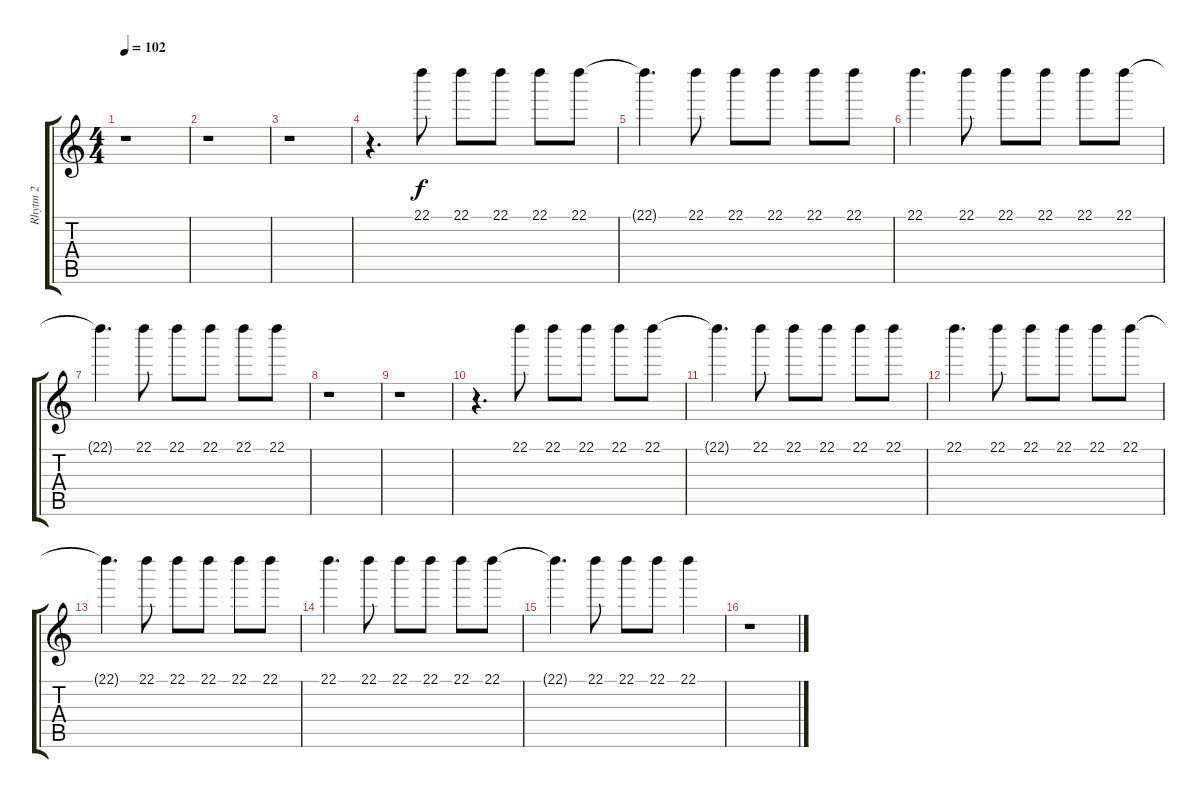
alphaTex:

\track ("Rhytm 2" "Rhytm 2") {instrument electricguitarclean}
\staff {score tabs}
\tuning (E4 B3 G3 D3 A2 E2) {hide}
\ts (4 4)
\tempo 102
\clef g2
\ks c
r.1{dy f} |
r.1 |
r.1 |
r.4{d} 22.1.8 22.1.8 22.1.8 22.1.8 22.1.8 |
22.1{t}.4{d} 22.1.8 22.1.8 22.1.8 22.1.8 22.1.8 |
22.1.4{d} 22.1.8 22.1.8 22.1.8 22.1.8 22.1.8 |
22.1{t}.4{d} 22.1.8 22.1.8 22.1.8 22.1.8 22.1.8 |
r.1 |
r.1 |
r.4{d} 22.1.8 22.1.8 22.1.8 22.1.8 22.1.8 |
22.1{t}.4{d} 22.1.8 22.1.8 22.1.8 22.1.8 22.1.8 |
22.1.4{d} 22.1.8 22.1.8 22.1.8 22.1.8 22.1.8 |
22.1{t}.4{d} 22.1.8 22.1.8 22.1.8 22.1.8 22.1.8 |
22.1.4{d} 22.1.8 22.1.8 22.1.8 22.1.8 22.1.8 |
22.1{t}.4{d} 22.1.8 22.1.8 22.1.8 22.1.4 |
r.1
